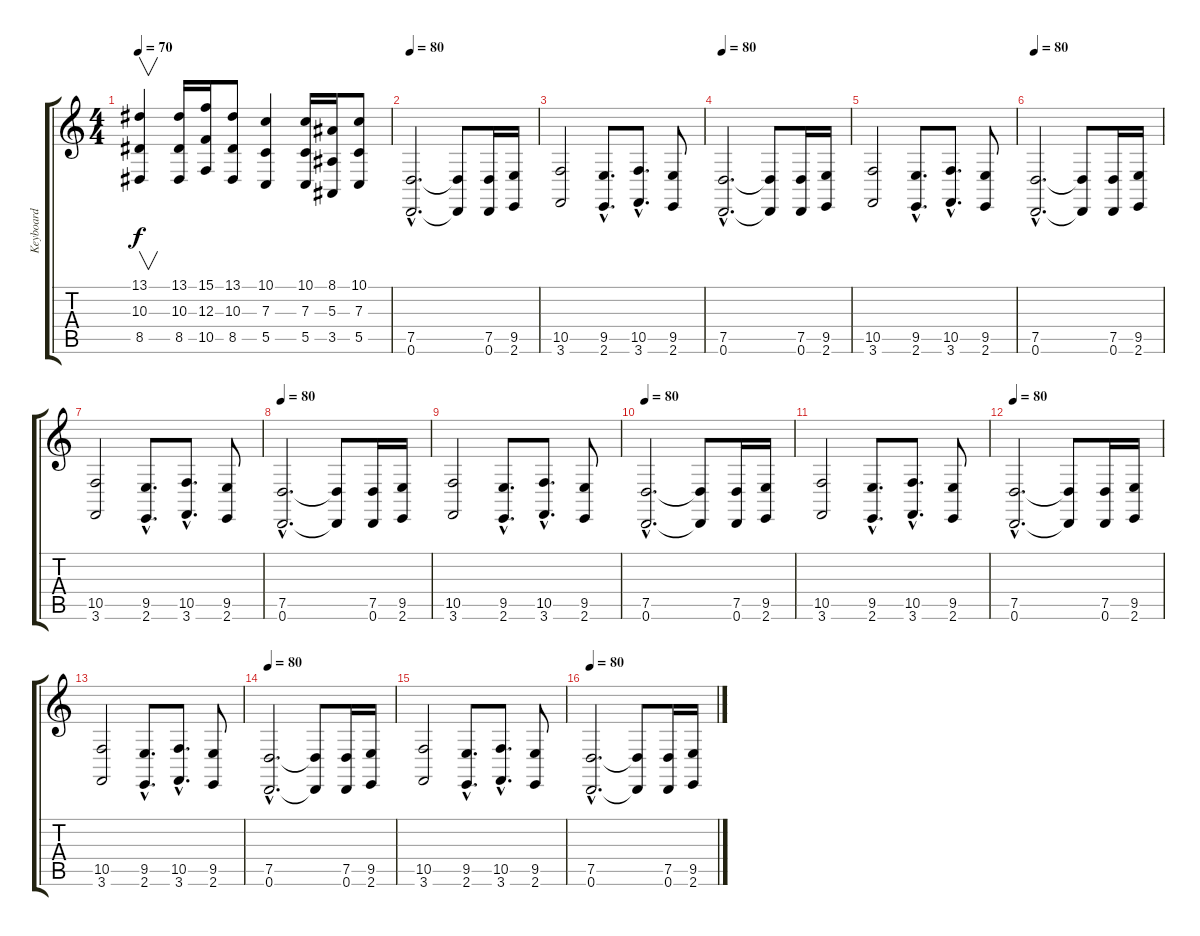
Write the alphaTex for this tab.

\track ("Keyboard" "Keyboard") {instrument choiraahs}
\staff {score tabs}
\tuning (D4 A3 F3 C3 G2 D2) {hide}
\ts (4 4)
\tempo 70
\clef g2
\ks c
(13.1 10.3 8.5).4{v dy f} (13.1 10.3 8.5).16 (15.1 12.3 10.5).16 (13.1 10.3 8.5).8 (10.1 7.3 5.5).4 (10.1 7.3 5.5).16 (8.1 5.3 3.5).16 (10.1 7.3 5.5).8 |
\tempo 80
(7.5{hac} 0.6{hac}).2{d} (7.5{t} 0.6{t}).8 (7.5 0.6).16 (9.5 2.6).16 |
(10.5 3.6).2 (9.5{hac} 2.6{hac}).8{d} (10.5{hac} 3.6{hac}).8{d} (9.5 2.6).8 |
\tempo 80
(7.5{hac} 0.6{hac}).2{d} (7.5{t} 0.6{t}).8 (7.5 0.6).16 (9.5 2.6).16 |
(10.5 3.6).2 (9.5{hac} 2.6{hac}).8{d} (10.5{hac} 3.6{hac}).8{d} (9.5 2.6).8 |
\tempo 80
(7.5{hac} 0.6{hac}).2{d} (7.5{t} 0.6{t}).8 (7.5 0.6).16 (9.5 2.6).16 |
(10.5 3.6).2 (9.5{hac} 2.6{hac}).8{d} (10.5{hac} 3.6{hac}).8{d} (9.5 2.6).8 |
\tempo 80
(7.5{hac} 0.6{hac}).2{d} (7.5{t} 0.6{t}).8 (7.5 0.6).16 (9.5 2.6).16 |
(10.5 3.6).2 (9.5{hac} 2.6{hac}).8{d} (10.5{hac} 3.6{hac}).8{d} (9.5 2.6).8 |
\tempo 80
(7.5{hac} 0.6{hac}).2{d} (7.5{t} 0.6{t}).8 (7.5 0.6).16 (9.5 2.6).16 |
(10.5 3.6).2 (9.5{hac} 2.6{hac}).8{d} (10.5{hac} 3.6{hac}).8{d} (9.5 2.6).8 |
\tempo 80
(7.5{hac} 0.6{hac}).2{d} (7.5{t} 0.6{t}).8 (7.5 0.6).16 (9.5 2.6).16 |
(10.5 3.6).2 (9.5{hac} 2.6{hac}).8{d} (10.5{hac} 3.6{hac}).8{d} (9.5 2.6).8 |
\tempo 80
(7.5{hac} 0.6{hac}).2{d} (7.5{t} 0.6{t}).8 (7.5 0.6).16 (9.5 2.6).16 |
(10.5 3.6).2 (9.5{hac} 2.6{hac}).8{d} (10.5{hac} 3.6{hac}).8{d} (9.5 2.6).8 |
\tempo 80
(7.5{hac} 0.6{hac}).2{d} (7.5{t} 0.6{t}).8 (7.5 0.6).16 (9.5 2.6).16
